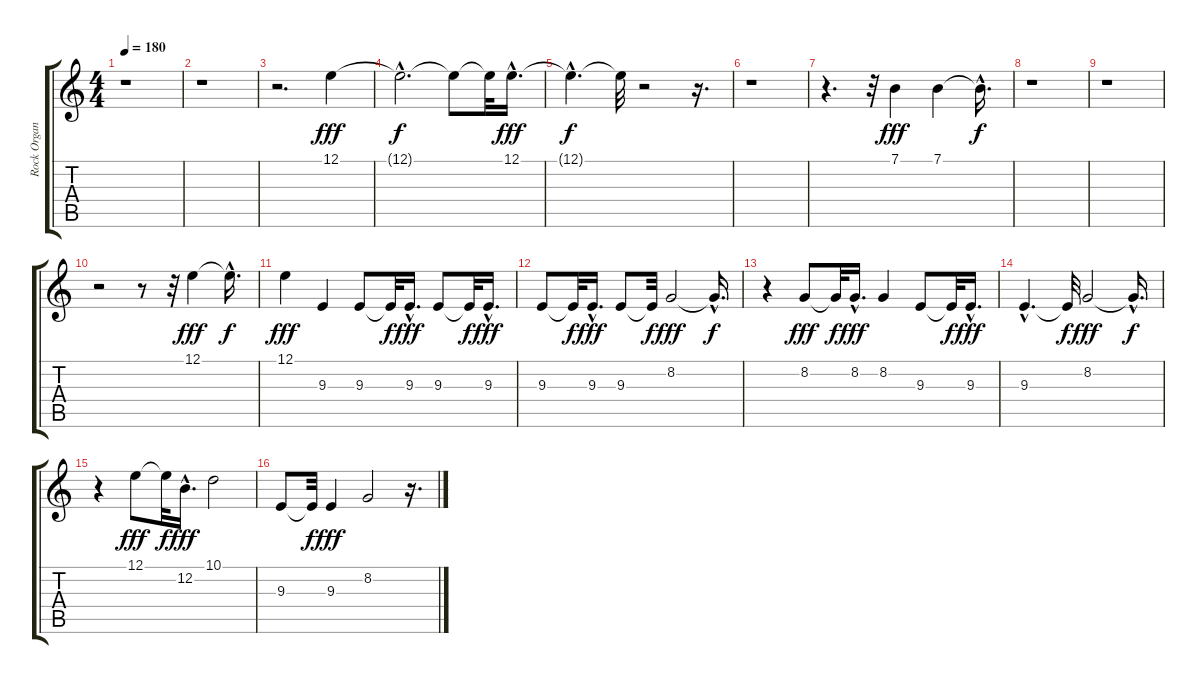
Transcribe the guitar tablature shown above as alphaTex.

\track ("Rock Organ Lead" "Rock Organ") {instrument rockorgan}
\staff {score tabs}
\tuning (E4 B3 G3 D3 A2 E2) {hide}
\ts (4 4)
\tempo 180
\clef g2
\ks c
r.1{dy f} |
r.1 |
r.2{d} 12.1.4{dy fff} |
12.1{hac t}.2{d dy f} 12.1{t}.8 12.1{t}.32 12.1{hac}.16{d dy fff} |
12.1{hac t}.4{d dy f} 12.1{t}.32 r.2 r.16{d} |
r.1 |
r.4{d} r.32 7.1.4{dy fff} 7.1.4 7.1{hac t}.16{d dy f} |
r.1 |
r.1 |
r.2 r.8 r.32 12.1.4{dy fff} 12.1{hac t}.16{d dy f} |
12.1.4{dy fff} 9.3.4 9.3.8 9.3{t}.32{dy f} 9.3{hac}.16{d dy fff} 9.3.8 9.3{t}.32{dy f} 9.3{hac}.16{d dy fff} |
9.3.8 9.3{t}.32{dy f} 9.3{hac}.16{d dy fff} 9.3.8 9.3{t}.32{dy f} 8.2.2{dy fff} 8.2{hac t}.16{d dy f} |
r.4 8.2.8{dy fff} 8.2{t}.32{dy f} 8.2{hac}.16{d dy fff} 8.2.4 9.3.8 9.3{t}.32{dy f} 9.3{hac}.16{d dy fff} |
9.3{hac}.4{d} 9.3{t}.32{dy f} 8.2.2{dy fff} 8.2{hac t}.16{d dy f} |
r.4 12.1.8{dy fff} 12.1{t}.32{dy f} 12.2{hac}.16{d dy fff} 10.1.2 |
9.3.8 9.3{t}.32{dy f} 9.3.4{dy fff} 8.2.2 r.16{d}
